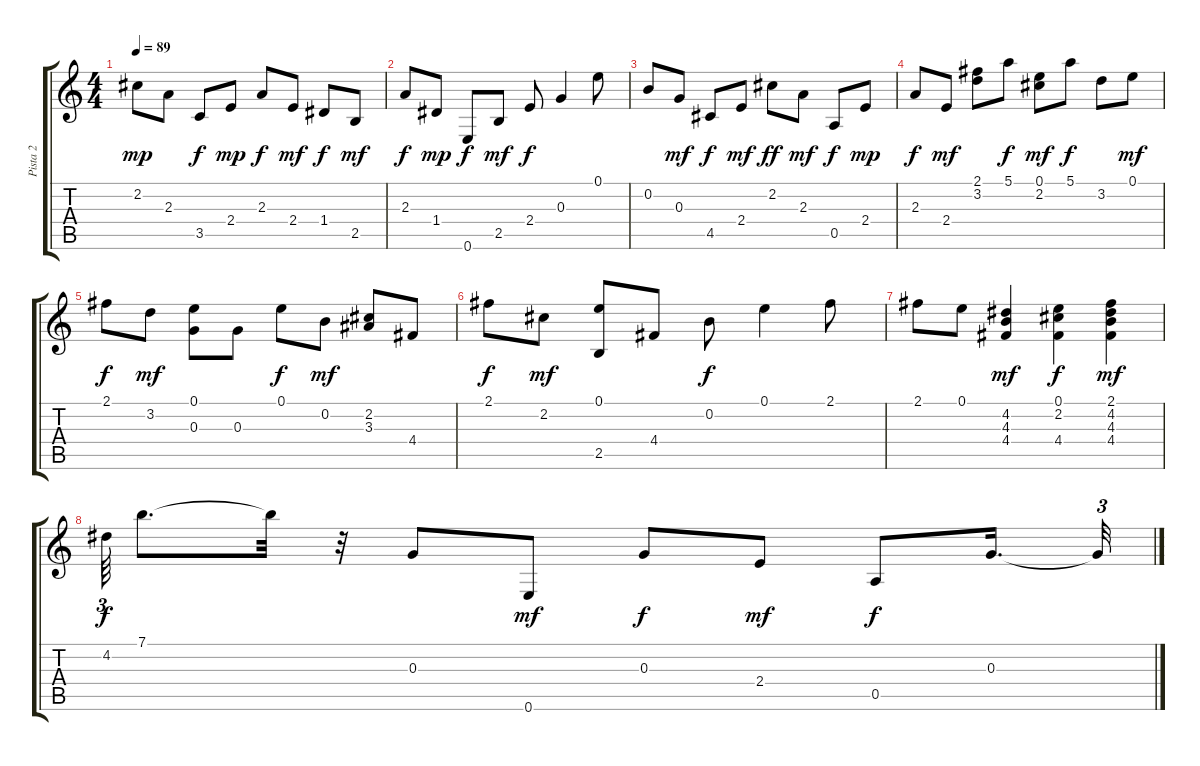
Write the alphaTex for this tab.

\track ("Pista 2" "Pista 2") {instrument acousticguitarsteel}
\staff {score tabs}
\tuning (E4 B3 G3 D3 A2 E2) {hide}
\ts (4 4)
\tempo 89
\clef g2
\ks c
2.2.8{dy mp} 2.3.8 3.5.8{dy f} 2.4.8{dy mp} 2.3.8{dy f} 2.4.8{dy mf} 1.4.8{dy f} 2.5.8{dy mf} |
2.3.8{dy f} 1.4.8{dy mp} 0.6.8{dy f} 2.5.8{dy mf} 2.4.8{dy f} 0.3.4 0.1.8 |
0.2.8 0.3.8{dy mf} 4.5.8{dy f} 2.4.8{dy mf} 2.2.8{dy ff} 2.3.8{dy mf} 0.5.8{dy f} 2.4.8{dy mp} |
2.3.8{dy f} 2.4.8{dy mf} (2.1 3.2).8 5.1.8{dy f} (0.1 2.2).8{dy mf} 5.1.8{dy f} 3.2.8 0.1.8{dy mf} |
2.1.8{dy f} 3.2.8{dy mf} (0.1 0.3).8 0.3.8 0.1.8{dy f} 0.2.8{dy mf} (2.2 3.3).8 4.4.8 |
2.1.8{dy f} 2.2.8{dy mf} (0.1 2.5).8 4.4.8 0.2.8{dy f} 0.1.4 2.1.8 |
2.1.8 0.1.8 (4.2 4.3 4.4).4{dy mf} (0.1 2.2 4.4).4{dy f} (2.1 4.2 4.3 4.4).4{dy mf} |
4.2.64{tu (3 2) dy f} 7.1.8{d} 7.1{t}.32 r.32 0.3.8 0.6.8{dy mf} 0.3.8{dy f} 2.4.8{dy mf} 0.5.8{dy f} 0.3.16{d} 0.3{t}.32{tu (3 2)}
